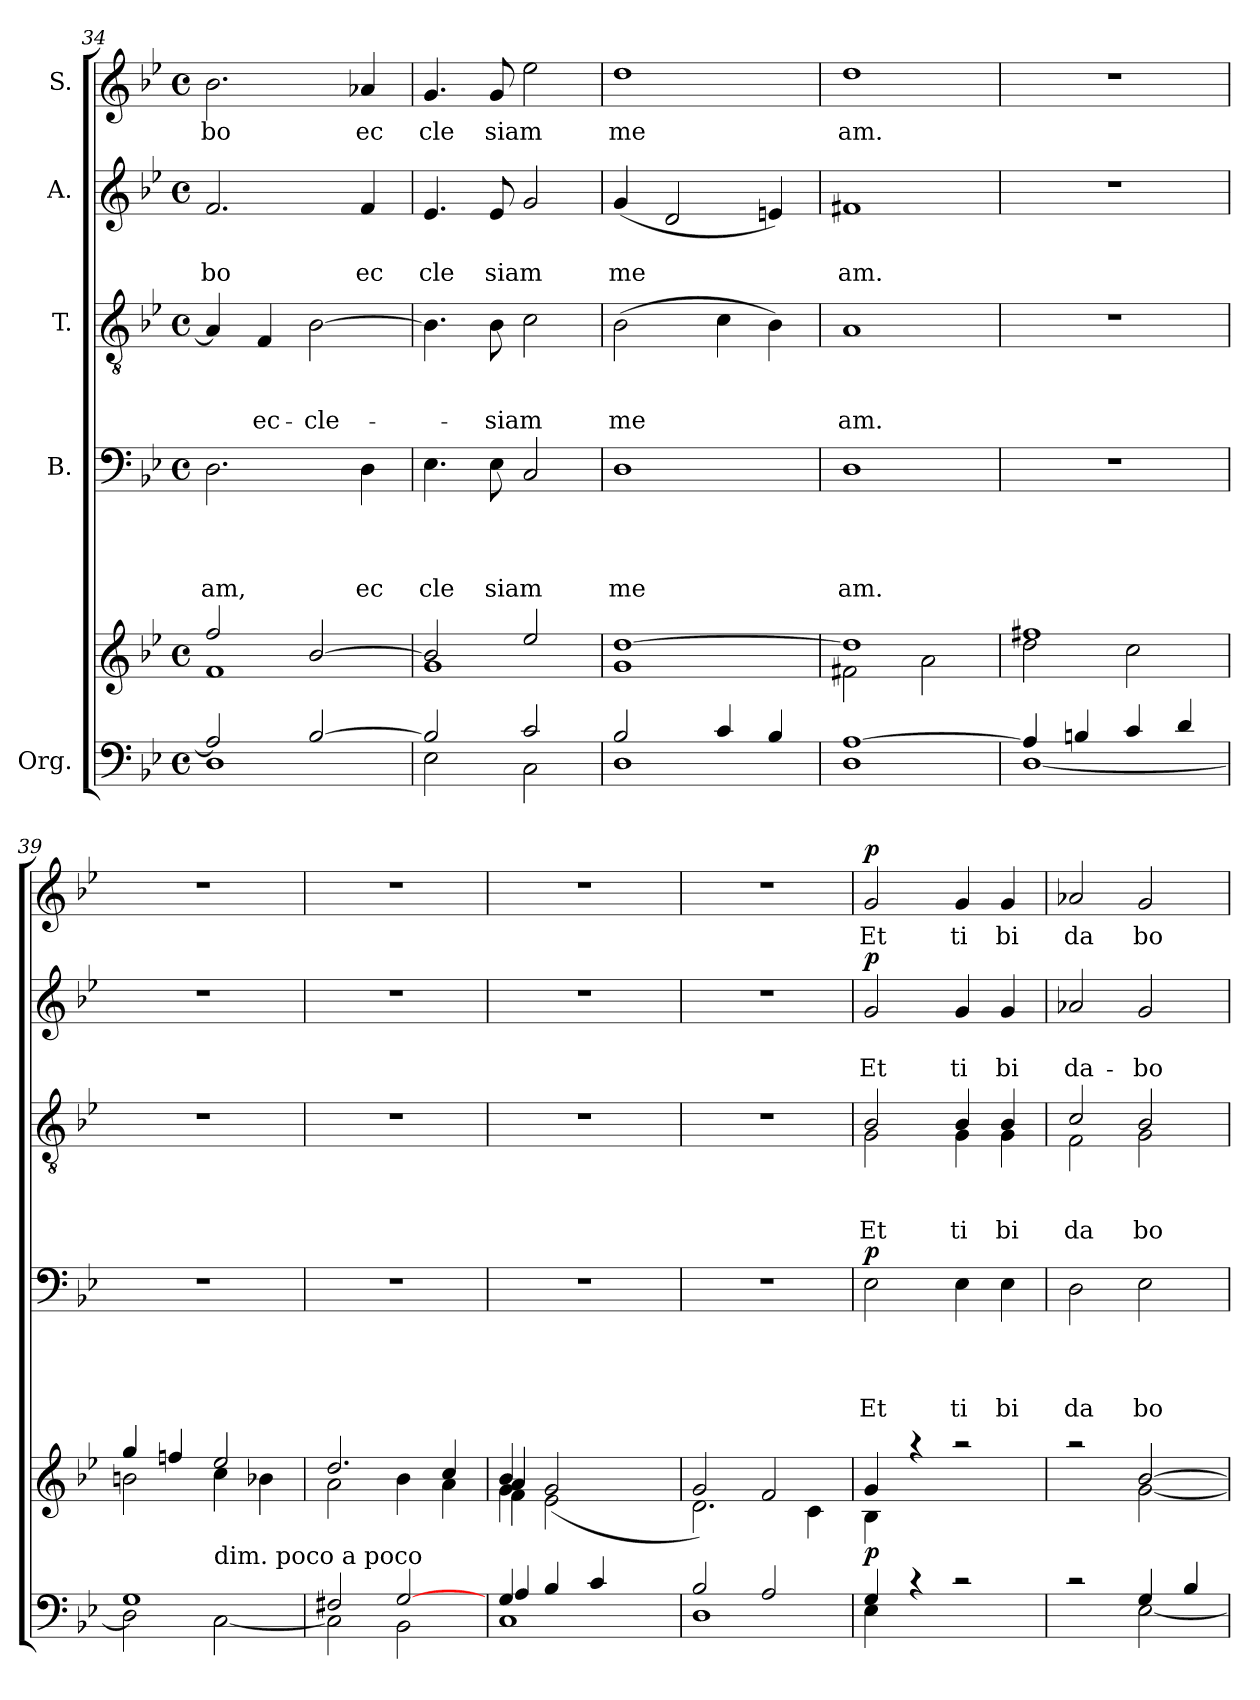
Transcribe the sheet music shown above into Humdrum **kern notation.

**kern	**kern	**dynam	**kern	**text	**text	**text	**text	**dynam	**kern	**text	**text	**text	**kern	**text	**text	**dynam	**kern	**text	**dynam
*part5	*part5	*part5	*part4	*part4	*part4	*part4	*part4	*part4	*part3	*part3	*part3	*part3	*part2	*part2	*part2	*part2	*part1	*part1	*part1
*staff6	*staff5	*staff5/6	*staff4	*staff4	*staff4	*staff4	*staff4	*staff4	*staff3	*staff3	*staff3	*staff3	*staff2	*staff2	*staff2	*staff2	*staff1	*staff1	*staff1
*I"Org.	*	*	*I"B.	*	*	*	*	*	*I"T.	*	*	*	*I"A.	*	*	*	*I"S.	*	*
*clefF4	*clefG2	*	*clefF4	*	*	*	*	*	*clefGv2	*	*	*	*clefG2	*	*	*	*clefG2	*	*
*k[b-e-]	*k[b-e-]	*	*k[b-e-]	*	*	*	*	*	*k[b-e-]	*	*	*	*k[b-e-]	*	*	*	*k[b-e-]	*	*
*B-:	*B-:	*	*B-:	*	*	*	*	*	*B-:	*	*	*	*B-:	*	*	*	*B-:	*	*
*M4/4	*M4/4	*	*M4/4	*	*	*	*	*	*M4/4	*	*	*	*M4/4	*	*	*	*M4/4	*	*
*met(c)	*met(c)	*	*met(c)	*	*	*	*	*	*met(c)	*	*	*	*met(c)	*	*	*	*met(c)	*	*
=34	=34	=34	=34	=34	=34	=34	=34	=34	=34	=34	=34	=34	=34	=34	=34	=34	=34	=34	=34
*^	*^	*	*	*	*	*	*	*	*	*	*	*	*	*	*	*	*	*	*
!	!	!	!	!	!	!	!	!	!LO:LY:b	!	!	!	!	!	!	!	!LO:LY:b	!	!	!LO:LY:b	!
2A-/]	1D	2ff/	1f	.	2.D\	.	.	.	am,	.	4A-/]	.	.	.	2.f/	.	bo	.	2.b-\	bo	.
!	!	!	!	!	!	!	!	!	!	!	!	!	!	!LO:LY:b	!	!	!	!	!	!	!
.	.	.	.	.	.	.	.	.	.	.	4F/	.	.	ec-	.	.	.	.	.	.	.
!	!	!	!	!	!	!	!	!	!	!	!	!	!	!LO:LY:b	!	!	!	!	!	!	!
[>2B-/	.	[>2b-/	.	.	.	.	.	.	.	.	[>2B-\	.	.	-cle-	.	.	.	.	.	.	.
!	!	!	!	!	!	!	!	!	!LO:LY:b	!	!	!	!	!	!	!	!LO:LY:b	!	!	!LO:LY:b	!
.	.	.	.	.	4D\	.	.	.	ec	.	.	.	.	.	4f/	.	ec	.	4a-X/	ec	.
=35	=35	=35	=35	=35	=35	=35	=35	=35	=35	=35	=35	=35	=35	=35	=35	=35	=35	=35	=35	=35	=35
!	!	!	!	!	!	!	!	!	!LO:LY:b	!	!	!	!	!	!	!	!LO:LY:b	!	!	!LO:LY:b	!
2B-/]	2E-\	2b-/]	1g	.	4.E-\	.	.	.	cle	.	4.B-\]	.	.	.	4.e-/	.	cle	.	4.g/	cle	.
!	!	!	!	!	!	!	!	!	!LO:LY:b	!	!	!	!	!LO:LY:b	!	!	!LO:LY:b	!	!	!LO:LY:b	!
.	.	.	.	.	8E-\	.	.	.	siam	.	8B-\	.	.	-siam	8e-/	.	siam	.	8g/	siam	.
2c/	2C\	2ee-/	.	.	2C/	.	.	.	.	.	2c\	.	.	.	2g/	.	.	.	2ee-\	.	.
*	*	*v	*v	*	*	*	*	*	*	*	*	*	*	*	*	*	*	*	*	*	*
!!LO:LB:g=z
=36	=36	=36	=36	=36	=36	=36	=36	=36	=36	=36	=36	=36	=36	=36	=36	=36	=36	=36	=36	=36
!	!	!	!	!	!	!	!	!LO:LY:b	!	!	!	!	!LO:LY:b	!	!	!LO:LY:b	!	!	!LO:LY:b	!
2B-/	1D	1g [>1dd	.	1D	.	.	.	me	.	(>2B-\	.	.	me	(<4g/	.	me	.	1dd	me	.
.	.	.	.	.	.	.	.	.	.	.	.	.	.	2d/	.	.	.	.	.	.
4c/	.	.	.	.	.	.	.	.	.	4c\	.	.	.	.	.	.	.	.	.	.
4B-/	.	.	.	.	.	.	.	.	.	4B-\)	.	.	.	4en/)	.	.	.	.	.	.
*v	*v	*	*	*	*	*	*	*	*	*	*	*	*	*	*	*	*	*	*	*
=37	=37	=37	=37	=37	=37	=37	=37	=37	=37	=37	=37	=37	=37	=37	=37	=37	=37	=37	=37
*	*^	*	*	*	*	*	*	*	*	*	*	*	*	*	*	*	*	*	*
!	!	!	!	!	!	!	!	!LO:LY:b	!	!	!	!	!LO:LY:b	!	!	!LO:LY:b	!	!	!LO:LY:b	!
1D [>1A	1dd]	2f#X\	.	1D	.	.	.	am.	.	1A	.	.	am.	1f#X	.	am.	.	1dd	am.	.
.	.	2a\	.	.	.	.	.	.	.	.	.	.	.	.	.	.	.	.	.	.
=38	=38	=38	=38	=38	=38	=38	=38	=38	=38	=38	=38	=38	=38	=38	=38	=38	=38	=38	=38	=38
*^	*	*	*	*	*	*	*	*	*	*	*	*	*	*	*	*	*	*	*	*
4A/]	[<1D	1ff#X	2dd\	.	1r	.	.	.	.	.	1r	.	.	.	1r	.	.	.	1r	.	.
4Bn/	.	.	.	.	.	.	.	.	.	.	.	.	.	.	.	.	.	.	.	.	.
4c/	.	.	2cc\	.	.	.	.	.	.	.	.	.	.	.	.	.	.	.	.	.	.
4d/	.	.	.	.	.	.	.	.	.	.	.	.	.	.	.	.	.	.	.	.	.
=39	=39	=39	=39	=39	=39	=39	=39	=39	=39	=39	=39	=39	=39	=39	=39	=39	=39	=39	=39	=39	=39
1G	2D\]	4gg/	2bn\	.	1r	.	.	.	.	.	1r	.	.	.	1r	.	.	.	1r	.	.
.	.	4ffn/	.	.	.	.	.	.	.	.	.	.	.	.	.	.	.	.	.	.	.
!	!LO:TX:a:t=dim. poco a poco	!	!	!	!	!	!	!	!	!	!	!	!	!	!	!	!	!	!	!	!
.	[<2C\	2ee-/	4cc\	.	.	.	.	.	.	.	.	.	.	.	.	.	.	.	.	.	.
.	.	.	4b-X\	.	.	.	.	.	.	.	.	.	.	.	.	.	.	.	.	.	.
=40	=40	=40	=40	=40	=40	=40	=40	=40	=40	=40	=40	=40	=40	=40	=40	=40	=40	=40	=40	=40	=40
2F#X/	2C\]	2.dd/	2a\	.	1r	.	.	.	.	.	1r	.	.	.	1r	.	.	.	1r	.	.
[>2G/	2BB-\	.	4b-\	.	.	.	.	.	.	.	.	.	.	.	.	.	.	.	.	.	.
.	.	4cc/	4a\	.	.	.	.	.	.	.	.	.	.	.	.	.	.	.	.	.	.
=41	=41	=41	=41	=41	=41	=41	=41	=41	=41	=41	=41	=41	=41	=41	=41	=41	=41	=41	=41	=41	=41
*	*^	*^	*^	*	*	*	*	*	*	*	*	*	*	*	*	*	*	*	*	*	*
1C	4G/	4A/	4g\	4b-/	4f\	4a/	.	1r	.	.	.	.	.	1r	.	.	.	1r	.	.	.	1r	.	.
.	2.ryy	4B-/	2e-\	4ryy	4ryy	(2g/	.	.	.	.	.	.	.	.	.	.	.	.	.	.	.	.	.	.
.	.	4c/	.	2ryy	2ryy	.	.	.	.	.	.	.	.	.	.	.	.	.	.	.	.	.	.	.
.	.	4ryy	4ryy	.	.	4ryy	.	.	.	.	.	.	.	.	.	.	.	.	.	.	.	.	.	.
*	*v	*v	*	*	*	*	*	*	*	*	*	*	*	*	*	*	*	*	*	*	*	*	*	*
*	*	*	*v	*v	*v	*	*	*	*	*	*	*	*	*	*	*	*	*	*	*	*	*	*
=42	=42	=42	=42	=42	=42	=42	=42	=42	=42	=42	=42	=42	=42	=42	=42	=42	=42	=42	=42	=42	=42
2B-/	1D	2g/)	2.d\	.	1r	.	.	.	.	.	1r	.	.	.	1r	.	.	.	1r	.	.
2A/	.	2f/	.	.	.	.	.	.	.	.	.	.	.	.	.	.	.	.	.	.	.
.	.	.	4c\	.	.	.	.	.	.	.	.	.	.	.	.	.	.	.	.	.	.
=43	=43	=43	=43	=43	=43	=43	=43	=43	=43	=43	=43	=43	=43	=43	=43	=43	=43	=43	=43	=43	=43
!	!	!	!	!LO:DY:b	!	!	!	!	!LO:LY:b	!LO:DY:a	!	!	!	!LO:LY:b	!	!	!LO:LY:b	!LO:DY:a	!	!LO:LY:b	!LO:DY:a
*	*	*	*	*	*	*	*	*	*	*	*^	*	*	*	*	*	*	*	*	*	*
4G/	4E-\	4g/	4B-\	p	2E-\	.	.	.	Et	p	2B-/	2G\	.	.	Et	2g/	.	Et	p	2g/	Et	p
4rc	2.ryy	4raa	2.ryy	.	.	.	.	.	.	.	.	.	.	.	.	.	.	.	.	.	.	.
!	!	!	!	!	!	!	!	!	!LO:LY:b	!	!	!	!	!	!LO:LY:b	!	!	!LO:LY:b	!	!	!LO:LY:b	!
2rc	.	2raa	.	.	4E-\	.	.	.	ti	.	4B-/	4G\	.	.	ti	4g/	.	ti	.	4g/	ti	.
!	!	!	!	!	!	!	!	!	!LO:LY:b	!	!	!	!	!	!LO:LY:b	!	!	!LO:LY:b	!	!	!LO:LY:b	!
.	.	.	.	.	4E-\	.	.	.	bi	.	4B-/	4G\	.	.	bi	4g/	.	bi	.	4g/	bi	.
!!LO:PB:g=z
=44	=44	=44	=44	=44	=44	=44	=44	=44	=44	=44	=44	=44	=44	=44	=44	=44	=44	=44	=44	=44	=44	=44
!	!	!	!	!	!	!	!	!	!LO:LY:b	!	!	!	!	!	!LO:LY:b	!	!	!LO:LY:b	!	!	!LO:LY:b	!
2rc	2ryy	2raa	2ryy	.	2D\	.	.	.	da	.	2c/	2F\	.	.	da	2a-X/	.	da-	.	2a-X/	da	.
!	!	!	!	!	!	!	!	!	!LO:LY:b	!	!	!	!	!	!LO:LY:b	!	!	!LO:LY:b	!	!	!LO:LY:b	!
4G/	[<2E-\	[>2b-/	[<2g\	.	2E-\	.	.	.	bo	.	2B-/	2G\	.	.	bo	2g/	.	-bo	.	2g/	bo	.
4B-/	.	.	.	.	.	.	.	.	.	.	.	.	.	.	.	.	.	.	.	.	.	.
*v	*v	*	*	*	*	*	*	*	*	*	*v	*v	*	*	*	*	*	*	*	*	*	*
*	*v	*v	*	*	*	*	*	*	*	*	*	*	*	*	*	*	*	*	*	*
=	=	=	=	=	=	=	=	=	=	=	=	=	=	=	=	=	=	=	=
*-	*-	*-	*-	*-	*-	*-	*-	*-	*-	*-	*-	*-	*-	*-	*-	*-	*-	*-	*-
